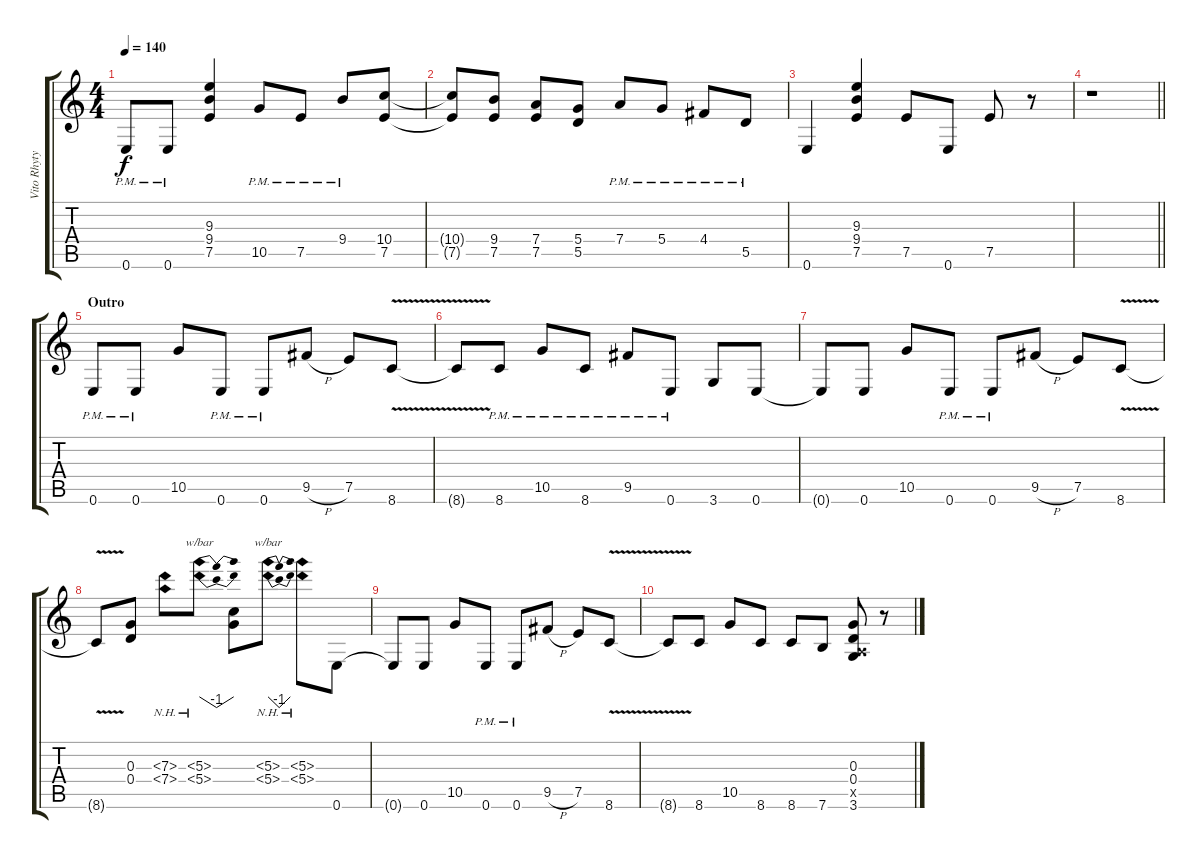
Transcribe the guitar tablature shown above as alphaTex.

\track ("Vito Rhytym" "Vito Rhyty") {instrument distortionguitar}
\staff {score tabs}
\tuning (E4 B3 G3 D3 A2 E2) {hide}
\ts (4 4)
\tempo 140
\clef g2
\ks c
0.6{pm}.8{dy f} 0.6{pm}.8 (9.3 9.4 7.5).4 10.5{pm}.8 7.5{pm}.8 9.4{pm}.8 (10.4 7.5).8 |
(10.4{t} 7.5{t}).8 (9.4 7.5).8 (7.4 7.5).8 (5.4 5.5).8 7.4{pm}.8 5.4{pm}.8 4.4{pm}.8 5.5{pm}.8 |
0.6.4 (9.3 9.4 7.5).4 7.5.8 0.6.8 7.5.8 r.8 |
\barLineRight lightlight
r.1 |
\section ("" "Outro")
0.6{pm}.8 0.6{pm}.8 10.5.8 0.6{pm}.8 0.6{pm}.8 9.5{h}.8 7.5.8 8.6{v}.8 |
8.6{t}.8 8.6{pm}.8 10.5{pm}.8 8.6{pm}.8 9.5{pm}.8 0.6{pm}.8 3.6.8 0.6.8 |
0.6{t}.8 0.6.8 10.5.8 0.6{pm}.8 0.6{pm}.8 9.5{h}.8 7.5.8 8.6{v}.8 |
8.6{t}.8 (0.3 0.4).8 (7.3{nh} 7.4{nh}).8 (5.3{nh} 5.4{nh}).8{tbe (dip default 0 0 30 -4 60 0)} (5.3{t} 5.4{t}).8 (5.3{nh} 5.4{nh}).8{tbe (dip default 0 0 30 -4 60 0)} (5.3{nh} 5.4{nh}).8 0.6.8 |
0.6{t}.8 0.6.8 10.5.8 0.6{pm}.8 0.6{pm}.8 9.5{h}.8 7.5.8 8.6{v}.8 |
8.6{t}.8 8.6.8 10.5.8 8.6.8 8.6.8 7.6.8 (0.3 0.4 0.5{x} 3.6).8 r.8
